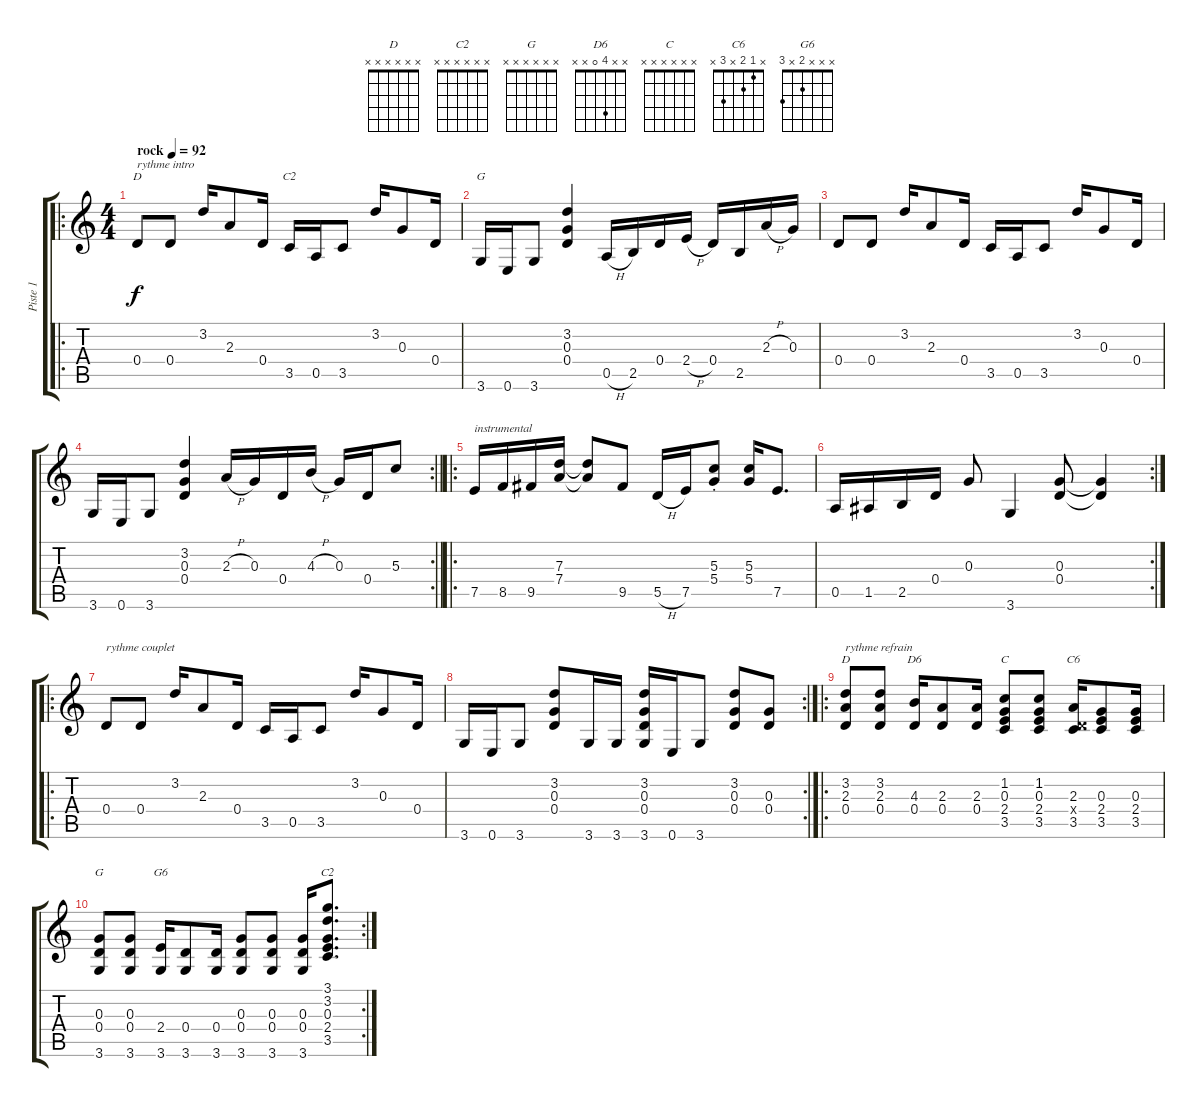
\track ("Piste 1" "Piste 1") {instrument acousticguitarsteel}
\staff {score tabs}
\tuning (E4 B3 G3 D3 A2 E2) {hide}
\chord ("D" 2 3 2 0 x x)
\chord ("C2" 3 3 0 2 3 x)
\chord ("G" 3 3 0 0 2 3)
\chord ("D" x x x x x x)
\chord ("D6" x x 4 0 x x)
\chord ("C" x x x x x x)
\chord ("C6" x 1 2 x 3 x)
\chord ("G" x x x x x x)
\chord ("G6" x x x 2 x 3)
\chord ("C2" x x x x x x)
\ro
\ts (4 4)
\tempo (92 "rock")
\clef g2
\ks c
0.4.8{ch "D" txt "rythme intro" dy f instrument acousticguitarsteel} 0.4.8 3.2.16 2.3.8 0.4.16 3.5.16{ch "C2"} 0.5.16 3.5.8 3.2.16 0.3.8 0.4.16 |
3.6.16{ch "G"} 0.6.16 3.6.8 (3.2 0.3 0.4).4 0.5{h}.16 2.5.16 0.4.16 2.4{h}.16 0.4.16 2.5.16 2.3{h}.16 0.3.16 |
0.4.8 0.4.8 3.2.16 2.3.8 0.4.16 3.5.16 0.5.16 3.5.8 3.2.16 0.3.8 0.4.16 |
\rc 2
\barLineRight lightlight
3.6.16 0.6.16 3.6.8 (3.2 0.3 0.4).4 2.3{h}.16 0.3.16 0.4.16 4.3{h}.16 0.3.16 0.4.16 5.3.8 |
\ro
7.5.16{txt "instrumental"} 8.5.16 9.5.16 (7.3 7.4).16 (7.3{t} 7.4{t}).8 9.5.8 5.5{h}.16 7.5.16 (5.3 5.4{st}).8 (5.3 5.4).16 7.5.8{d} |
\rc 2
0.5.16 1.5.16 2.5.16 0.4.16 0.3.8 3.6.4 (0.3 0.4).8 (0.3{t} 0.4{t}).4 |
\ro
0.4.8{txt "rythme couplet"} 0.4.8 3.2.16 2.3.8 0.4.16 3.5.16 0.5.16 3.5.8 3.2.16 0.3.8 0.4.16 |
\rc 2
3.6.16 0.6.16 3.6.8 (3.2 0.3 0.4).8 3.6.16 3.6.16 (3.2 0.3 0.4 3.6).16 0.6.16 3.6.8 (3.2 0.3 0.4).8 (0.3 0.4).8 |
\ro
(3.2 2.3 0.4).8{ch "D" txt "rythme refrain"} (3.2 2.3 0.4).8 (4.3 0.4).16{ch "D6"} (2.3 0.4).8 (2.3 0.4).16 (1.2 0.3 2.4 3.5).8{ch "C"} (1.2 0.3 2.4 3.5).8 (2.3 0.4{x} 3.5).16{ch "C6"} (0.3 2.4 3.5).8 (0.3 2.4 3.5).16 |
\rc 2
(0.3 0.4 3.6).8{ch "G"} (0.3 0.4 3.6).8 (2.4 3.6).16{ch "G6"} (0.4 3.6).8 (0.4 3.6).16 (0.3 0.4 3.6).8 (0.3 0.4 3.6).8 (0.3 0.4 3.6).16 (3.1 3.2 0.3 2.4 3.5).8{d ch "C2"}
